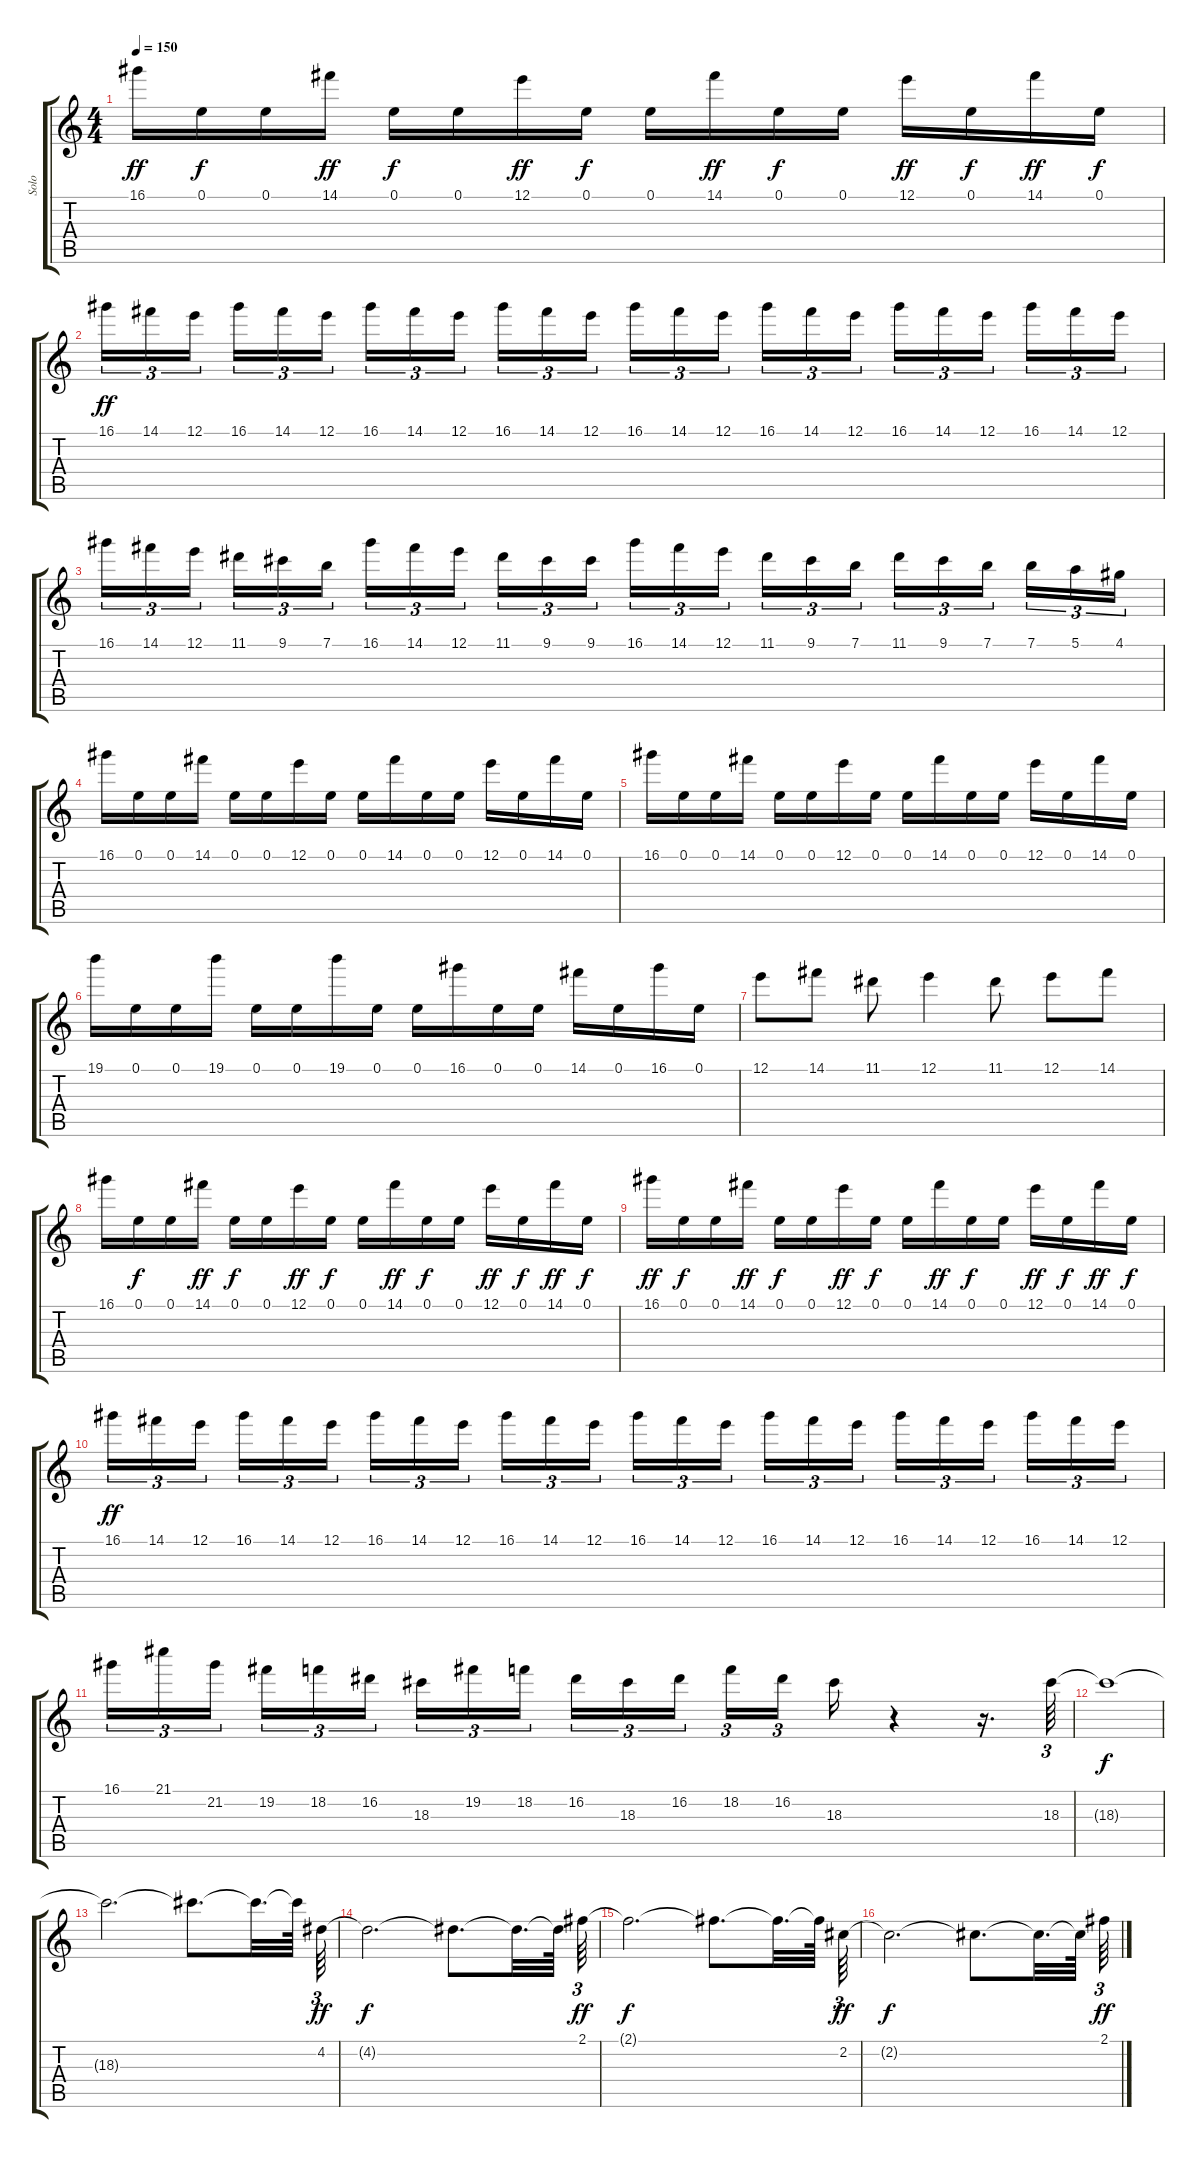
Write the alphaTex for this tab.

\track ("Solo" "Solo") {instrument distortionguitar}
\staff {score tabs}
\tuning (E4 B3 G3 D3 A2 E2) {hide}
\ts (4 4)
\tempo 150
\clef g2
\ks c
16.1.16{dy ff} 0.1.16{dy f} 0.1.16 14.1.16{dy ff} 0.1.16{dy f} 0.1.16 12.1.16{dy ff} 0.1.16{dy f} 0.1.16 14.1.16{dy ff} 0.1.16{dy f} 0.1.16 12.1.16{dy ff} 0.1.16{dy f} 14.1.16{dy ff} 0.1.16{dy f} |
16.1.16{tu (3 2) dy ff} 14.1.16{tu (3 2)} 12.1.16{tu (3 2) beam splitsecondary} 16.1.16{tu (3 2)} 14.1.16{tu (3 2)} 12.1.16{tu (3 2)} 16.1.16{tu (3 2)} 14.1.16{tu (3 2)} 12.1.16{tu (3 2) beam splitsecondary} 16.1.16{tu (3 2)} 14.1.16{tu (3 2)} 12.1.16{tu (3 2)} 16.1.16{tu (3 2)} 14.1.16{tu (3 2)} 12.1.16{tu (3 2) beam splitsecondary} 16.1.16{tu (3 2)} 14.1.16{tu (3 2)} 12.1.16{tu (3 2)} 16.1.16{tu (3 2)} 14.1.16{tu (3 2)} 12.1.16{tu (3 2) beam splitsecondary} 16.1.16{tu (3 2)} 14.1.16{tu (3 2)} 12.1.16{tu (3 2)} |
16.1.16{tu (3 2)} 14.1.16{tu (3 2)} 12.1.16{tu (3 2) beam splitsecondary} 11.1.16{tu (3 2)} 9.1.16{tu (3 2)} 7.1.16{tu (3 2)} 16.1.16{tu (3 2)} 14.1.16{tu (3 2)} 12.1.16{tu (3 2) beam splitsecondary} 11.1.16{tu (3 2)} 9.1.16{tu (3 2)} 9.1.16{tu (3 2)} 16.1.16{tu (3 2)} 14.1.16{tu (3 2)} 12.1.16{tu (3 2) beam splitsecondary} 11.1.16{tu (3 2)} 9.1.16{tu (3 2)} 7.1.16{tu (3 2)} 11.1.16{tu (3 2)} 9.1.16{tu (3 2)} 7.1.16{tu (3 2) beam splitsecondary} 7.1.16{tu (3 2)} 5.1.16{tu (3 2)} 4.1.16{tu (3 2)} |
16.1.16 0.1.16 0.1.16 14.1.16 0.1.16 0.1.16 12.1.16 0.1.16 0.1.16 14.1.16 0.1.16 0.1.16 12.1.16 0.1.16 14.1.16 0.1.16 |
16.1.16 0.1.16 0.1.16 14.1.16 0.1.16 0.1.16 12.1.16 0.1.16 0.1.16 14.1.16 0.1.16 0.1.16 12.1.16 0.1.16 14.1.16 0.1.16 |
19.1.16 0.1.16 0.1.16 19.1.16 0.1.16 0.1.16 19.1.16 0.1.16 0.1.16 16.1.16 0.1.16 0.1.16 14.1.16 0.1.16 16.1.16 0.1.16 |
12.1.8 14.1.8 11.1.8 12.1.4 11.1.8 12.1.8 14.1.8 |
16.1.16 0.1.16{dy f} 0.1.16 14.1.16{dy ff} 0.1.16{dy f} 0.1.16 12.1.16{dy ff} 0.1.16{dy f} 0.1.16 14.1.16{dy ff} 0.1.16{dy f} 0.1.16 12.1.16{dy ff} 0.1.16{dy f} 14.1.16{dy ff} 0.1.16{dy f} |
16.1.16{dy ff} 0.1.16{dy f} 0.1.16 14.1.16{dy ff} 0.1.16{dy f} 0.1.16 12.1.16{dy ff} 0.1.16{dy f} 0.1.16 14.1.16{dy ff} 0.1.16{dy f} 0.1.16 12.1.16{dy ff} 0.1.16{dy f} 14.1.16{dy ff} 0.1.16{dy f} |
16.1.16{tu (3 2) dy ff} 14.1.16{tu (3 2)} 12.1.16{tu (3 2) beam splitsecondary} 16.1.16{tu (3 2)} 14.1.16{tu (3 2)} 12.1.16{tu (3 2)} 16.1.16{tu (3 2)} 14.1.16{tu (3 2)} 12.1.16{tu (3 2) beam splitsecondary} 16.1.16{tu (3 2)} 14.1.16{tu (3 2)} 12.1.16{tu (3 2)} 16.1.16{tu (3 2)} 14.1.16{tu (3 2)} 12.1.16{tu (3 2) beam splitsecondary} 16.1.16{tu (3 2)} 14.1.16{tu (3 2)} 12.1.16{tu (3 2)} 16.1.16{tu (3 2)} 14.1.16{tu (3 2)} 12.1.16{tu (3 2) beam splitsecondary} 16.1.16{tu (3 2)} 14.1.16{tu (3 2)} 12.1.16{tu (3 2)} |
16.1.16{tu (3 2)} 21.1.16{tu (3 2)} 21.2.16{tu (3 2) beam splitsecondary} 19.2.16{tu (3 2)} 18.2.16{tu (3 2)} 16.2.16{tu (3 2)} 18.3.16{tu (3 2)} 19.2.16{tu (3 2)} 18.2.16{tu (3 2) beam splitsecondary} 16.2.16{tu (3 2)} 18.3.16{tu (3 2)} 16.2.16{tu (3 2)} 18.2.16{tu (3 2)} 16.2.16{tu (3 2) beam splitsecondary} 18.3.16 r.4 r.16{d} 18.3.64{tu (3 2)} |
18.3{t}.1{dy f} |
18.3{t}.2{d} 18.3{t}.8{d} 18.3{t}.32{d} 18.3{t}.64 4.2.64{tu (3 2) dy ff} |
4.2{t}.2{d dy f} 4.2{t}.8{d} 4.2{t}.32{d} 4.2{t}.64 2.1.64{tu (3 2) dy ff} |
2.1{t}.2{d dy f} 2.1{t}.8{d} 2.1{t}.32{d} 2.1{t}.64 2.2.64{tu (3 2) dy ff} |
2.2{t}.2{d dy f} 2.2{t}.8{d} 2.2{t}.32{d} 2.2{t}.64 2.1.64{tu (3 2) dy ff}
